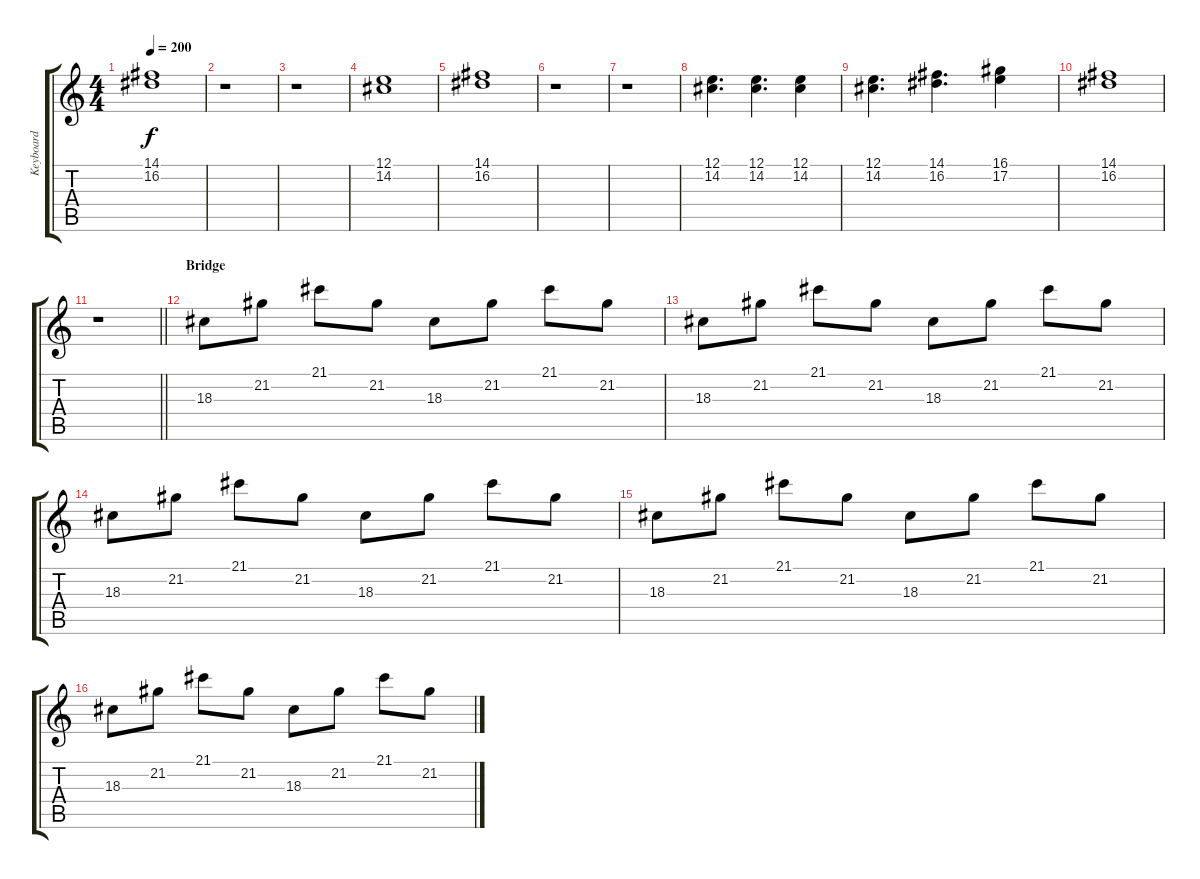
\track ("Keyboard" "Keyboard") {instrument brasssection}
\staff {score tabs}
\tuning (E4 B3 G3 D3 A2 E2) {hide}
\ts (4 4)
\tempo 200
\clef g2
\ks c
(14.1 16.2).1{dy f} |
r.1 |
r.1 |
(12.1 14.2).1 |
(14.1 16.2).1 |
r.1 |
r.1 |
(12.1 14.2).4{d} (12.1 14.2).4{d} (12.1 14.2).4 |
(12.1 14.2).4{d} (14.1 16.2).4{d} (16.1 17.2).4 |
(14.1 16.2).1 |
\barLineRight lightlight
r.1 |
\section ("" "Bridge")
18.3.8{volume 10 instrument musicbox} 21.2.8 21.1.8 21.2.8 18.3.8 21.2.8 21.1.8 21.2.8 |
18.3.8 21.2.8 21.1.8 21.2.8 18.3.8 21.2.8 21.1.8 21.2.8 |
18.3.8 21.2.8 21.1.8 21.2.8 18.3.8 21.2.8 21.1.8 21.2.8 |
18.3.8 21.2.8 21.1.8 21.2.8 18.3.8 21.2.8 21.1.8 21.2.8 |
18.3.8 21.2.8 21.1.8 21.2.8 18.3.8 21.2.8 21.1.8 21.2.8
